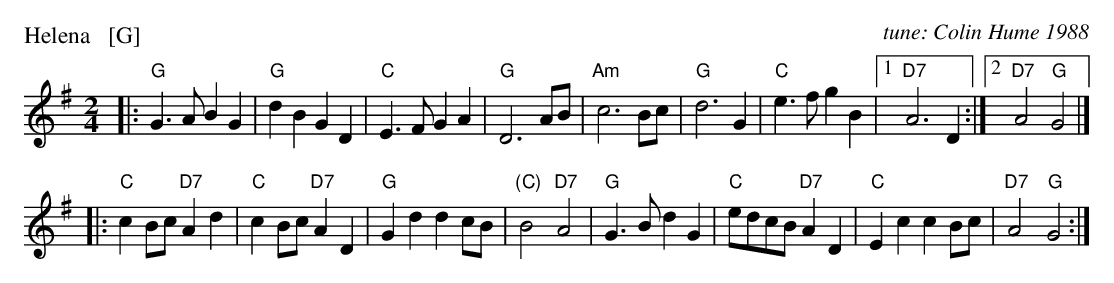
X:1
P: Helena   [G]
C: tune: Colin Hume 1988
M: 2/4
L: 1/8
K: G
|:\
"G"G3A B2G2 | "G"d2B2 G2D2 | "C"E3F G2A2 | "G"D6 AB |\
"Am"c6 Bc | "G"d6 G2 | "C"e3f g2B2 |1 "D7"A6 D2 :|2 "D7"A4 "G"G4 |]
|:\
"C"c2Bc "D7"A2d2 | "C"c2Bc "D7"A2D2 | "G"G2d2 d2cB | "(C)"B4 "D7"A4 |\
"G"G3B d2G2 | "C"edcB "D7"A2D2 | "C"E2c2 c2Bc | "D7"A4 "G"G4 :|
